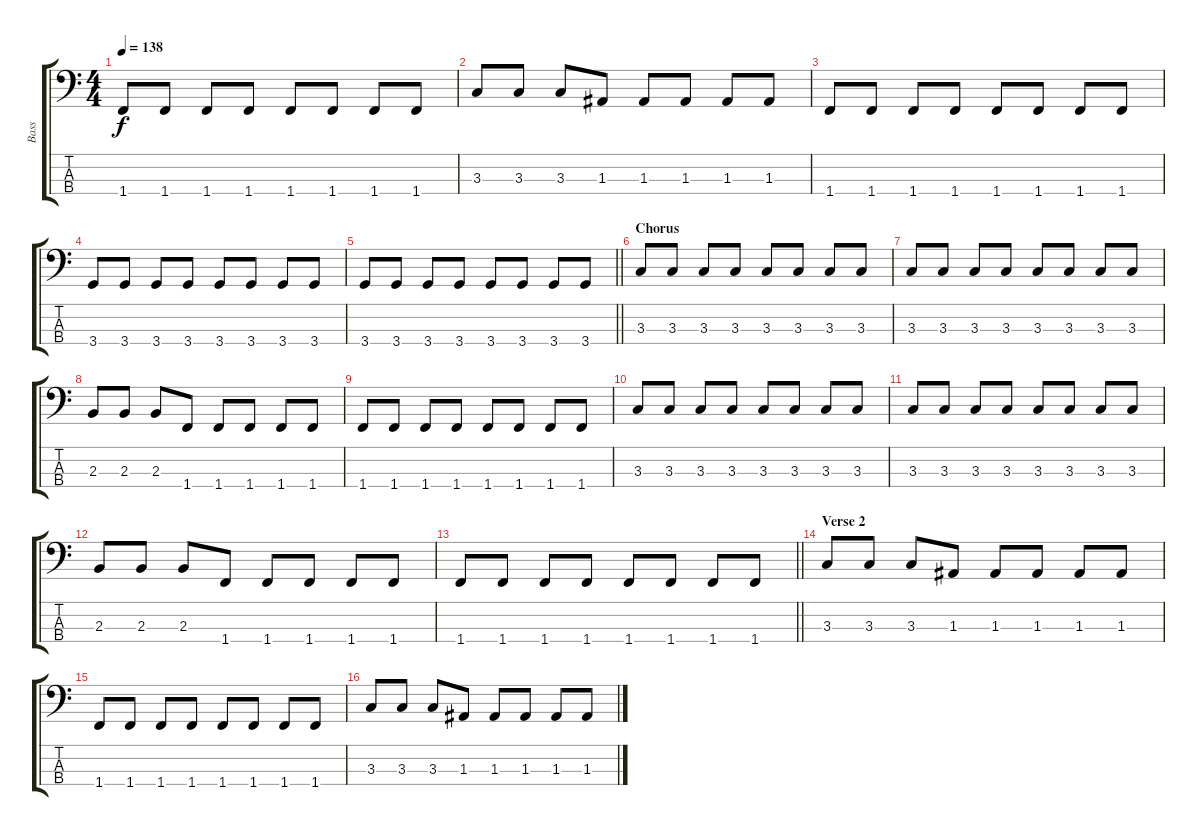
\track ("Bass" "Bass") {instrument electricbassfinger}
\staff {score tabs}
\tuning (G2 D2 A1 E1) {hide}
\ts (4 4)
\tempo 138
\clef f4
\ks c
1.4.8{dy f} 1.4.8 1.4.8 1.4.8 1.4.8 1.4.8 1.4.8 1.4.8 |
3.3.8 3.3.8 3.3.8 1.3.8 1.3.8 1.3.8 1.3.8 1.3.8 |
1.4.8 1.4.8 1.4.8 1.4.8 1.4.8 1.4.8 1.4.8 1.4.8 |
3.4.8 3.4.8 3.4.8 3.4.8 3.4.8 3.4.8 3.4.8 3.4.8 |
\barLineRight lightlight
3.4.8 3.4.8 3.4.8 3.4.8 3.4.8 3.4.8 3.4.8 3.4.8 |
\section ("" "Chorus")
3.3.8 3.3.8 3.3.8 3.3.8 3.3.8 3.3.8 3.3.8 3.3.8 |
3.3.8 3.3.8 3.3.8 3.3.8 3.3.8 3.3.8 3.3.8 3.3.8 |
2.3.8 2.3.8 2.3.8 1.4.8 1.4.8 1.4.8 1.4.8 1.4.8 |
1.4.8 1.4.8 1.4.8 1.4.8 1.4.8 1.4.8 1.4.8 1.4.8 |
3.3.8 3.3.8 3.3.8 3.3.8 3.3.8 3.3.8 3.3.8 3.3.8 |
3.3.8 3.3.8 3.3.8 3.3.8 3.3.8 3.3.8 3.3.8 3.3.8 |
2.3.8 2.3.8 2.3.8 1.4.8 1.4.8 1.4.8 1.4.8 1.4.8 |
\barLineRight lightlight
1.4.8 1.4.8 1.4.8 1.4.8 1.4.8 1.4.8 1.4.8 1.4.8 |
\section ("" "Verse 2")
3.3.8 3.3.8 3.3.8 1.3.8 1.3.8 1.3.8 1.3.8 1.3.8 |
1.4.8 1.4.8 1.4.8 1.4.8 1.4.8 1.4.8 1.4.8 1.4.8 |
3.3.8 3.3.8 3.3.8 1.3.8 1.3.8 1.3.8 1.3.8 1.3.8
